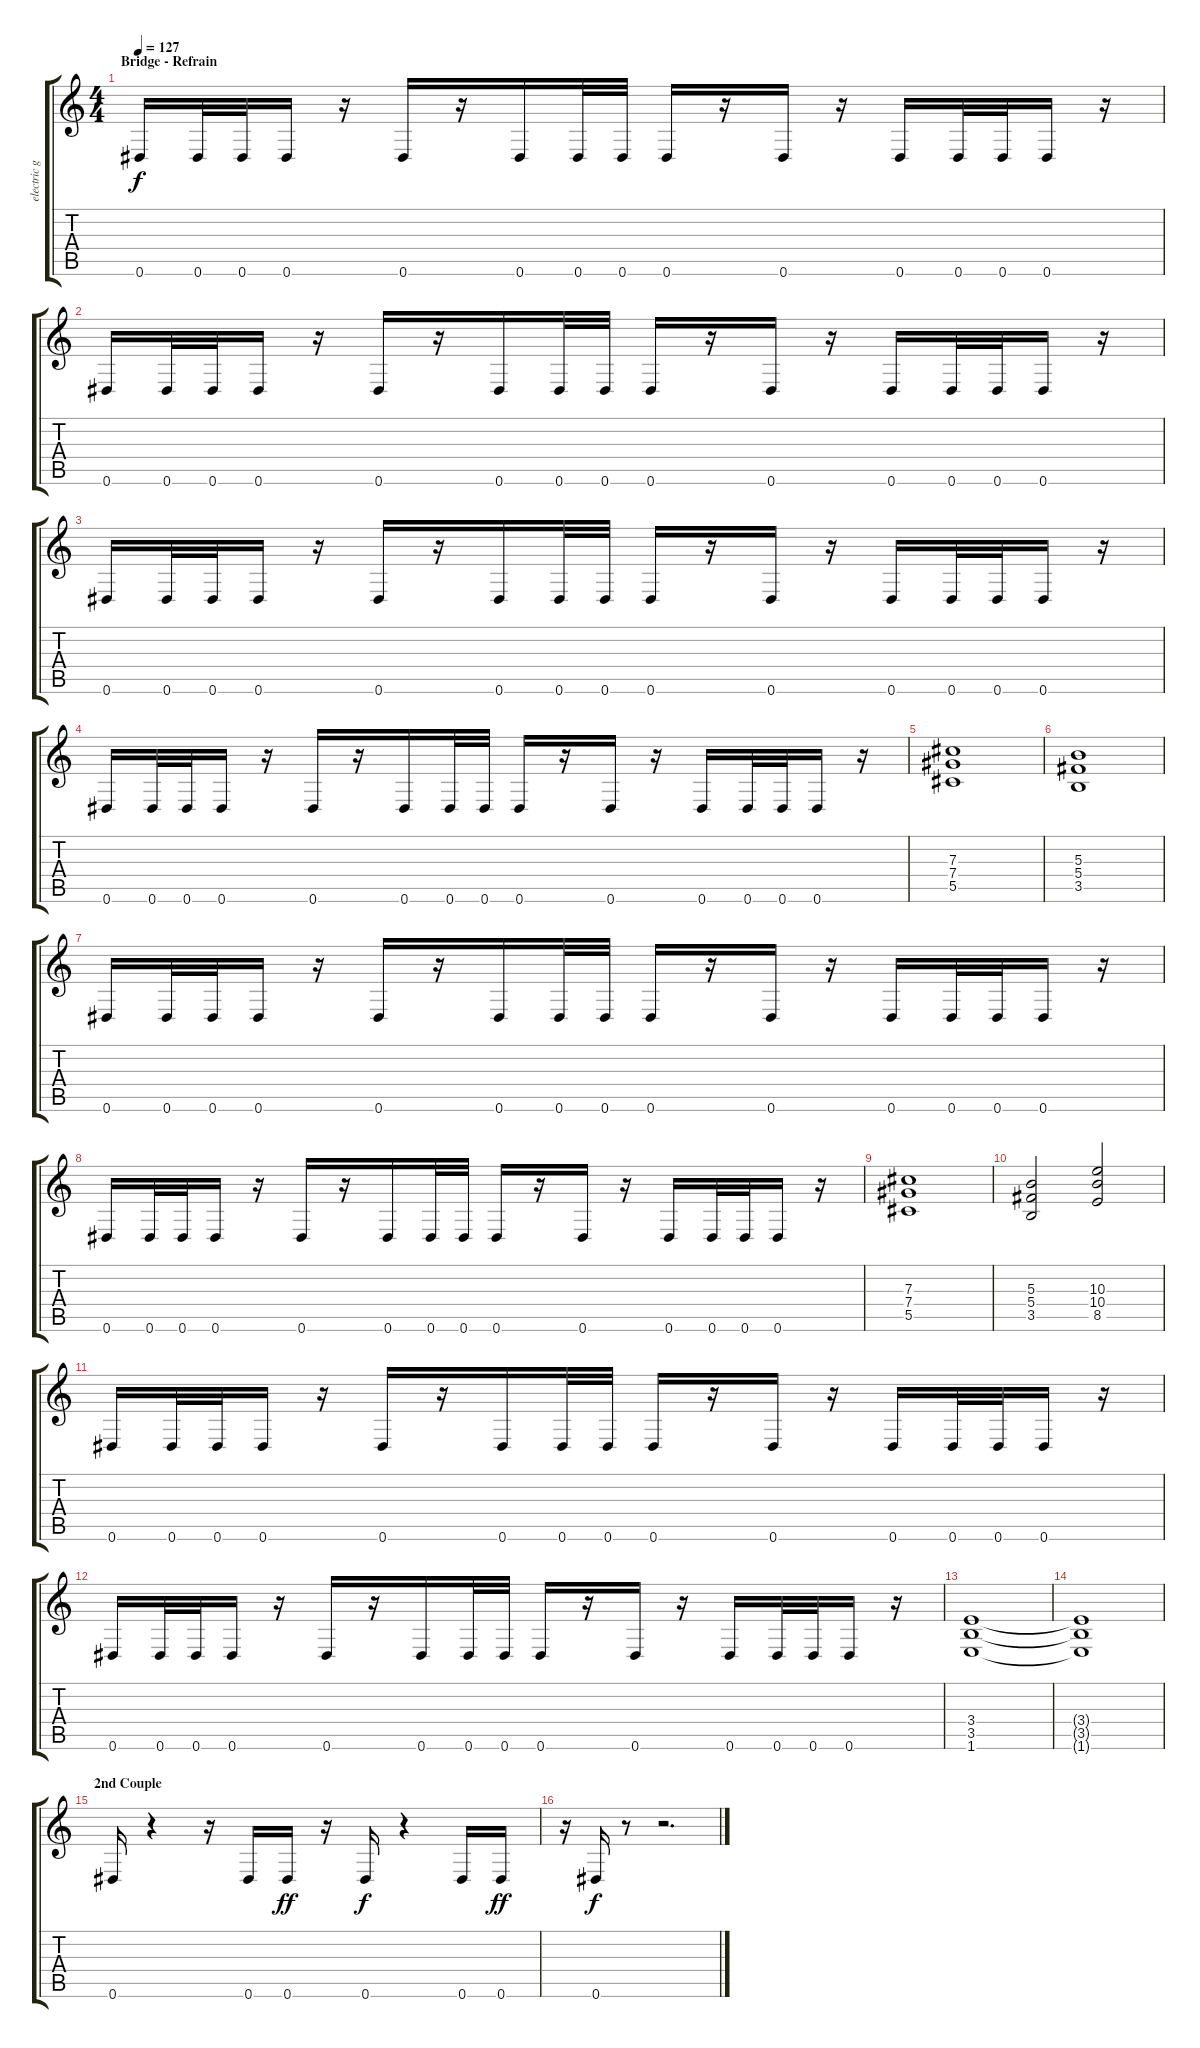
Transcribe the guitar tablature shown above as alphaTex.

\track ("electric guitar I" "electric g") {instrument distortionguitar}
\staff {score tabs}
\tuning (Eb4 Bb3 Gb3 Db3 Ab2 Eb2) {hide}
\ts (4 4)
\section ("" "Bridge - Refrain")
\tempo 127
\clef g2
\ks c
0.6.16{dy f} 0.6.32 0.6.32 0.6.16 r.16 0.6.16 r.16 0.6.16 0.6.32 0.6.32 0.6.16 r.16 0.6.16 r.16 0.6.16 0.6.32 0.6.32 0.6.16 r.16 |
0.6.16 0.6.32 0.6.32 0.6.16 r.16 0.6.16 r.16 0.6.16 0.6.32 0.6.32 0.6.16 r.16 0.6.16 r.16 0.6.16 0.6.32 0.6.32 0.6.16 r.16 |
0.6.16 0.6.32 0.6.32 0.6.16 r.16 0.6.16 r.16 0.6.16 0.6.32 0.6.32 0.6.16 r.16 0.6.16 r.16 0.6.16 0.6.32 0.6.32 0.6.16 r.16 |
0.6.16 0.6.32 0.6.32 0.6.16 r.16 0.6.16 r.16 0.6.16 0.6.32 0.6.32 0.6.16 r.16 0.6.16 r.16 0.6.16 0.6.32 0.6.32 0.6.16 r.16 |
(7.3 7.4 5.5).1{volume 13} |
(5.3 5.4 3.5).1 |
0.6.16{volume 16} 0.6.32 0.6.32 0.6.16 r.16 0.6.16 r.16 0.6.16 0.6.32 0.6.32 0.6.16 r.16 0.6.16 r.16 0.6.16 0.6.32 0.6.32 0.6.16 r.16 |
0.6.16 0.6.32 0.6.32 0.6.16 r.16 0.6.16 r.16 0.6.16 0.6.32 0.6.32 0.6.16 r.16 0.6.16 r.16 0.6.16 0.6.32 0.6.32 0.6.16 r.16 |
(7.3 7.4 5.5).1{volume 13} |
(5.3 5.4 3.5).2 (10.3 10.4 8.5).2 |
0.6.16{volume 16} 0.6.32 0.6.32 0.6.16 r.16 0.6.16 r.16 0.6.16 0.6.32 0.6.32 0.6.16 r.16 0.6.16 r.16 0.6.16 0.6.32 0.6.32 0.6.16 r.16 |
0.6.16 0.6.32 0.6.32 0.6.16 r.16 0.6.16 r.16 0.6.16 0.6.32 0.6.32 0.6.16 r.16 0.6.16 r.16 0.6.16 0.6.32 0.6.32 0.6.16 r.16 |
(3.4 3.5 1.6).1 |
(3.4{t} 3.5{t} 1.6{t}).1 |
\section ("" "2nd Couple")
0.6.16 r.4 r.16 0.6.16 0.6.16{dy ff} r.16 0.6.16{dy f} r.4 0.6.16 0.6.16{dy ff} |
r.16 0.6.16{dy f} r.8 r.2{d}
